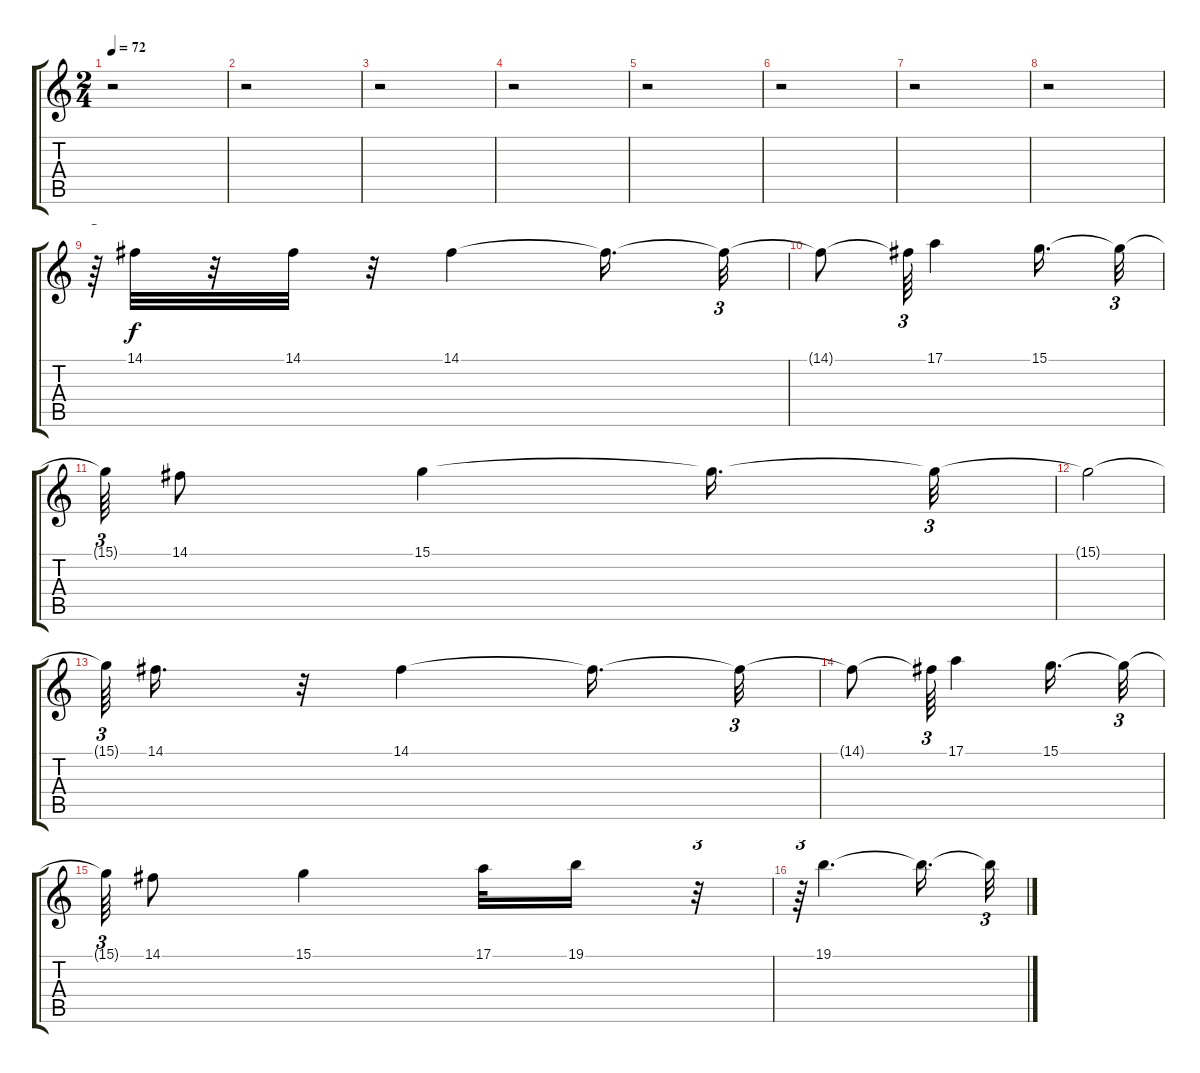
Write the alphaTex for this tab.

\track "" {instrument flute}
\staff {score tabs}
\tuning (E4 B3 G3 D3 A2 E2) {hide}
\ts (2 4)
\tempo 72
\clef g2
\ks c
r.2{dy f} |
r.2 |
r.2 |
r.2 |
r.2 |
r.2 |
r.2 |
r.2 |
r.64{tu (3 2)} 14.1.32 r.32 14.1.32 r.32 14.1.4 14.1{t}.16{d} 14.1{t}.32{tu (3 2)} |
14.1{t}.8 14.1{t}.64{tu (3 2)} 17.1.4 15.1.16{d} 15.1{t}.32{tu (3 2)} |
15.1{t}.64{tu (3 2)} 14.1.8 15.1.4 15.1{t}.16{d} 15.1{t}.32{tu (3 2)} |
15.1{t}.2 |
15.1{t}.64{tu (3 2)} 14.1.16{d} r.32 14.1.4 14.1{t}.16{d} 14.1{t}.32{tu (3 2)} |
14.1{t}.8 14.1{t}.64{tu (3 2)} 17.1.4 15.1.16{d} 15.1{t}.32{tu (3 2)} |
15.1{t}.64{tu (3 2)} 14.1.8 15.1.4 17.1.32 19.1.16 r.32{tu (3 2)} |
r.64{tu (3 2)} 19.1.4{d} 19.1{t}.16{d} 19.1{t}.32{tu (3 2)}
